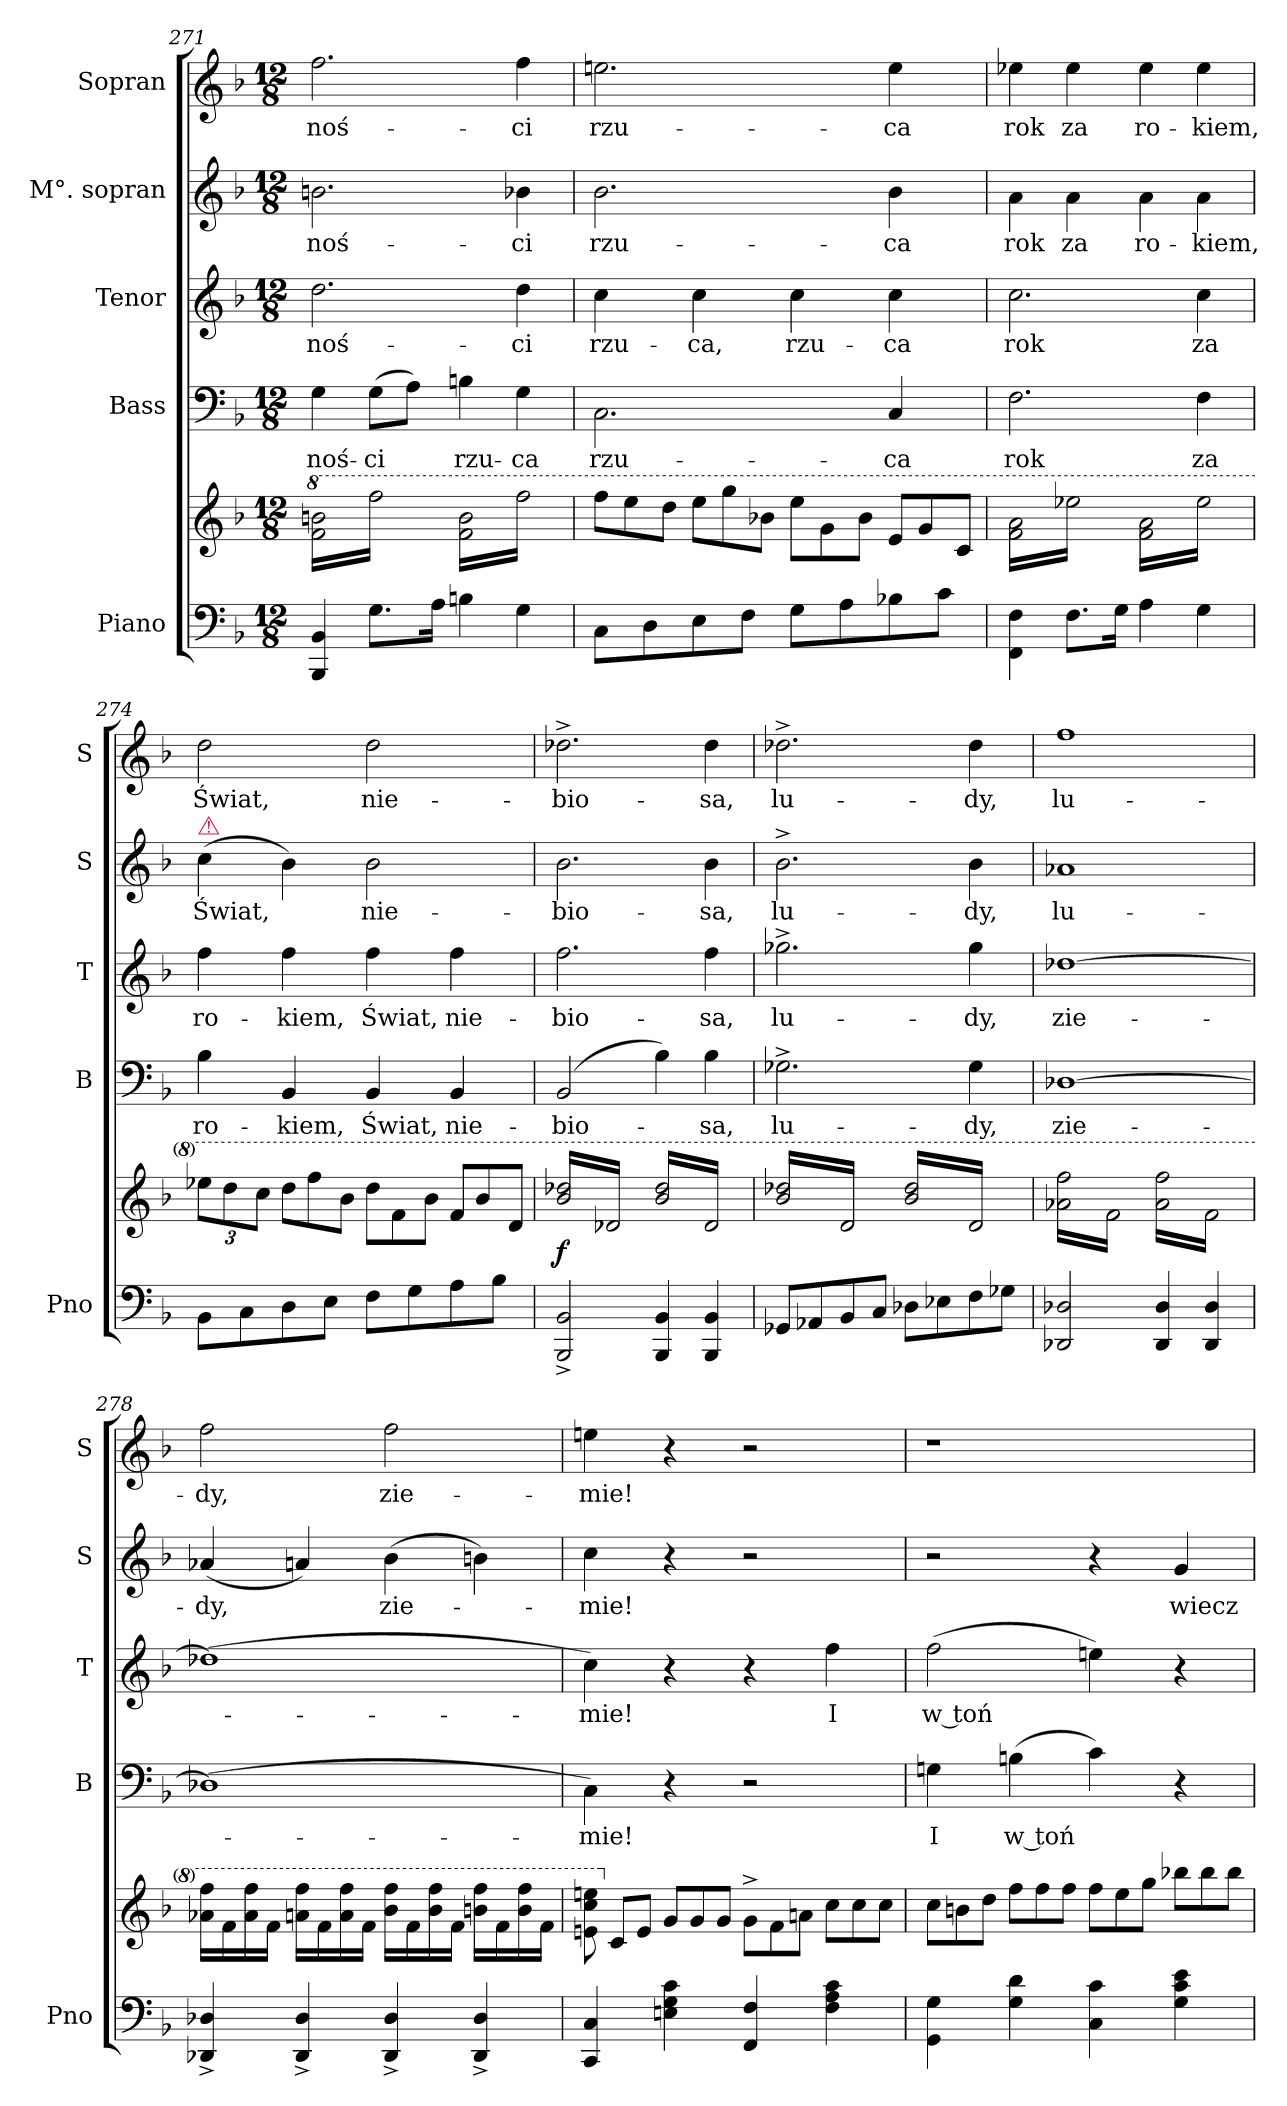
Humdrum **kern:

**kern	**kern	**dynam	**kern	**text	**kern	**text	**kern	**text	**kern	**text
*part5	*part5	*part5	*part4	*part4	*part3	*part3	*part2	*part2	*part1	*part1
*staff6	*staff5	*staff5/6	*staff4	*staff4	*staff3	*staff3	*staff2	*staff2	*staff1	*staff1
*I"Piano	*	*	*I"Bass	*	*I"Tenor	*	*I"M°. sopran	*	*I"Sopran	*
*I'Pno	*	*	*I'B	*	*I'T	*	*I'S	*	*I'S	*
*clefF4	*clefG2	*	*clefF4	*	*clefG2	*	*clefG2	*	*clefG2	*
*	*	*	*	*	*ITrd8c12	*	*	*	*	*
*k[b-]	*k[b-]	*	*k[b-]	*	*k[b-]	*	*k[b-]	*	*k[b-]	*
*d:	*d:	*	*d:	*	*d:	*	*d:	*	*d:	*
*M12/8	*M12/8	*	*M12/8	*	*M12/8	*	*M12/8	*	*M12/8	*
*	*8va	*	*	*	*	*	*	*	*	*
=271	=271	=271	=271	=271	=271	=271	=271	=271	=271	=271
*	*tremolo	*	*	*	*	*	*	*	*	*
4BBB-/ 4BB-/	16ff\ 16bbn\LL	.	4G\	-noś-	2.d\	-noś-	2.bn\	-noś-	2.ff\	-noś-
.	16fff\	.	.	.	.	.	.	.	.	.
.	16ff\ 16bbn\	.	.	.	.	.	.	.	.	.
.	16fff\	.	.	.	.	.	.	.	.	.
8.G\L	16ff\ 16bbn\	.	(8G\L	-ci	.	.	.	.	.	.
.	16fff\	.	.	.	.	.	.	.	.	.
.	16ff\ 16bbn\	.	8A\J)	.	.	.	.	.	.	.
16A\Jk	16fff\JJ	.	.	.	.	.	.	.	.	.
4Bn\	16ff\ 16bb\LL	.	4Bn\	rzu-	.	.	.	.	.	.
.	16fff\	.	.	.	.	.	.	.	.	.
.	16ff\ 16bb\	.	.	.	.	.	.	.	.	.
.	16fff\	.	.	.	.	.	.	.	.	.
4G\	16ff\ 16bb\	.	4G\	-ca	4d\	-ci	4b-X\	-ci	4ff\	-ci
.	16fff\	.	.	.	.	.	.	.	.	.
.	16ff\ 16bb\	.	.	.	.	.	.	.	.	.
.	16fff\JJ	.	.	.	.	.	.	.	.	.
*	*Xtremolo	*	*	*	*	*	*	*	*	*
=272	=272	=272	=272	=272	=272	=272	=272	=272	=272	=272
*	*Xtuplet	*	*	*	*	*	*	*	*	*
8C\L	12fff\L	.	2.C\	rzu-	4c\	rzu-	2.b-\	rzu-	2.een\	rzu-
.	.	.	.	.	.	.	.	.	.	.
.	12eee\	.	.	.	.	.	.	.	.	.
8D\	.	.	.	.	.	.	.	.	.	.
.	12ddd\J	.	.	.	.	.	.	.	.	.
.	.	.	.	.	.	.	.	.	.	.
8E\	12eee\L	.	.	.	4c\	-ca,	.	.	.	.
.	12ggg\	.	.	.	.	.	.	.	.	.
8F\J	.	.	.	.	.	.	.	.	.	.
.	12bb-X\J	.	.	.	.	.	.	.	.	.
8G\L	12eee\L	.	.	.	4c\	rzu-	.	.	.	.
.	12gg\	.	.	.	.	.	.	.	.	.
8A\	.	.	.	.	.	.	.	.	.	.
.	12bb-\J	.	.	.	.	.	.	.	.	.
8B-X\	12ee/L	.	4C/	-ca	4c\	-ca	4b-\	-ca	4ee\	-ca
.	12gg/	.	.	.	.	.	.	.	.	.
8c\J	.	.	.	.	.	.	.	.	.	.
.	12cc/J	.	.	.	.	.	.	.	.	.
=273	=273	=273	=273	=273	=273	=273	=273	=273	=273	=273
*	*tremolo	*	*	*	*	*	*	*	*	*
4FF\ 4F\	16ff\ 16aa\LL	.	2.F\	rok	2.c\	rok	4a\	rok	4ee-X\	rok
.	16eee-\	.	.	.	.	.	.	.	.	.
.	16ff\ 16aa\	.	.	.	.	.	.	.	.	.
.	16eee-\	.	.	.	.	.	.	.	.	.
8.F\L	16ff\ 16aa\	.	.	.	.	.	4a\	za	4ee-\	za
.	16eee-\	.	.	.	.	.	.	.	.	.
.	16ff\ 16aa\	.	.	.	.	.	.	.	.	.
16G\Jk	16eee-\JJ	.	.	.	.	.	.	.	.	.
4A\	16ff\ 16aa\LL	.	.	.	.	.	4a\	ro-	4ee-\	ro-
.	16eee-\	.	.	.	.	.	.	.	.	.
.	16ff\ 16aa\	.	.	.	.	.	.	.	.	.
.	16eee-\	.	.	.	.	.	.	.	.	.
4G\	16ff\ 16aa\	.	4F\	za	4c\	za	4a\	-kiem,	4ee-\	-kiem,
.	16eee-\	.	.	.	.	.	.	.	.	.
.	16ff\ 16aa\	.	.	.	.	.	.	.	.	.
.	16eee-\JJ	.	.	.	.	.	.	.	.	.
*	*Xtremolo	*	*	*	*	*	*	*	*	*
=274	=274	=274	=274	=274	=274	=274	=274	=274	=274	=274
*	*tuplet	*	*	*	*	*	*	*	*	*
!	!	!	!	!	!	!	!LO:TX:a:color=crimson:t=⚠	!	!	!
8BB-\L	12eee-X\L	.	4B-\	ro-	4f\	ro-	(4cc\	Świat,	2dd\	Świat,
.	.	.	.	.	.	.	.	.	.	.
.	12ddd\	.	.	.	.	.	.	.	.	.
8C\	.	.	.	.	.	.	.	.	.	.
.	12ccc\J	.	.	.	.	.	.	.	.	.
.	.	.	.	.	.	.	.	.	.	.
*	*Xtuplet	*	*	*	*	*	*	*	*	*
8D\	12ddd\L	.	4BB-/	-kiem,	4f\	-kiem,	4b-\)	.	.	.
.	12fff\	.	.	.	.	.	.	.	.	.
8E\J	.	.	.	.	.	.	.	.	.	.
.	12bb-\J	.	.	.	.	.	.	.	.	.
8F\L	12ddd\L	.	4BB-/	Świat,	4f\	Świat,	2b-\	nie-	2dd\	nie-
.	12ff\	.	.	.	.	.	.	.	.	.
8G\	.	.	.	.	.	.	.	.	.	.
.	12bb-\J	.	.	.	.	.	.	.	.	.
8A\	12ff/L	.	4BB-/	nie-	4f\	nie-	.	.	.	.
.	12bb-/	.	.	.	.	.	.	.	.	.
8B-\J	.	.	.	.	.	.	.	.	.	.
.	12dd/J	.	.	.	.	.	.	.	.	.
=275	=275	=275	=275	=275	=275	=275	=275	=275	=275	=275
*	*tremolo	*	*	*	*	*	*	*	*	*
2BBB-^>/ 2BB-^>/	16bb-/ 16ddd-X/LL	f	(2BB-/	-bio-	2.f\	-bio-	2.b-\	-bio-	2.dd-X^\	-bio-
.	16dd-/	.	.	.	.	.	.	.	.	.
.	16bb-/ 16ddd-X/	.	.	.	.	.	.	.	.	.
.	16dd-/	.	.	.	.	.	.	.	.	.
.	16bb-/ 16ddd-X/	.	.	.	.	.	.	.	.	.
.	16dd-/	.	.	.	.	.	.	.	.	.
.	16bb-/ 16ddd-X/	.	.	.	.	.	.	.	.	.
.	16dd-/JJ	.	.	.	.	.	.	.	.	.
4BBB-/ 4BB-/	16bb-/ 16ddd-/LL	.	4B-\)	.	.	.	.	.	.	.
.	16dd-/	.	.	.	.	.	.	.	.	.
.	16bb-/ 16ddd-/	.	.	.	.	.	.	.	.	.
.	16dd-/	.	.	.	.	.	.	.	.	.
4BBB-/ 4BB-/	16bb-/ 16ddd-/	.	4B-\	-sa,	4f\	-sa,	4b-\	-sa,	4dd-\	-sa,
.	16dd-/	.	.	.	.	.	.	.	.	.
.	16bb-/ 16ddd-/	.	.	.	.	.	.	.	.	.
.	16dd-/JJ	.	.	.	.	.	.	.	.	.
=276	=276	=276	=276	=276	=276	=276	=276	=276	=276	=276
8GG-X/L	16bb-/ 16ddd-X/LL	.	2.G-X^<\	lu-	2.g-X^<\	lu-	2.b-^\	lu-	2.dd-X^\	lu-
.	16dd/	.	.	.	.	.	.	.	.	.
8AA-X/	16bb-/ 16ddd-X/	.	.	.	.	.	.	.	.	.
.	16dd/	.	.	.	.	.	.	.	.	.
8BB-/	16bb-/ 16ddd-X/	.	.	.	.	.	.	.	.	.
.	16dd/	.	.	.	.	.	.	.	.	.
8C/J	16bb-/ 16ddd-X/	.	.	.	.	.	.	.	.	.
.	16dd/JJ	.	.	.	.	.	.	.	.	.
8D-X\L	16bb-/ 16ddd-/LL	.	.	.	.	.	.	.	.	.
.	16dd/	.	.	.	.	.	.	.	.	.
8E-X\	16bb-/ 16ddd-/	.	.	.	.	.	.	.	.	.
.	16dd/	.	.	.	.	.	.	.	.	.
8F\	16bb-/ 16ddd-/	.	4G-\	-dy,	4g-\	-dy,	4b-\	-dy,	4dd-\	-dy,
.	16dd/	.	.	.	.	.	.	.	.	.
8G-X\J	16bb-/ 16ddd-/	.	.	.	.	.	.	.	.	.
.	16dd/JJ	.	.	.	.	.	.	.	.	.
=277	=277	=277	=277	=277	=277	=277	=277	=277	=277	=277
2DD-X/ 2D-X/	16aa-X\ 16fff\LL	.	[1D-X	zie-	[1d-X	zie-	1a-X	lu-	1ff	lu-
.	16ff\	.	.	.	.	.	.	.	.	.
.	16aa-X\ 16fff\	.	.	.	.	.	.	.	.	.
.	16ff\	.	.	.	.	.	.	.	.	.
.	16aa-X\ 16fff\	.	.	.	.	.	.	.	.	.
.	16ff\	.	.	.	.	.	.	.	.	.
.	16aa-X\ 16fff\	.	.	.	.	.	.	.	.	.
.	16ff\JJ	.	.	.	.	.	.	.	.	.
4DD-/ 4D-/	16aa-\ 16fff\LL	.	.	.	.	.	.	.	.	.
.	16ff\	.	.	.	.	.	.	.	.	.
.	16aa-\ 16fff\	.	.	.	.	.	.	.	.	.
.	16ff\	.	.	.	.	.	.	.	.	.
4DD-/ 4D-/	16aa-\ 16fff\	.	.	.	.	.	.	.	.	.
.	16ff\	.	.	.	.	.	.	.	.	.
.	16aa-\ 16fff\	.	.	.	.	.	.	.	.	.
.	16ff\JJ	.	.	.	.	.	.	.	.	.
*	*Xtremolo	*	*	*	*	*	*	*	*	*
=278	=278	=278	=278	=278	=278	=278	=278	=278	=278	=278
4DD-X^>/ 4D-X^>/	16aa-X\ 16fff\LL	.	(1D-X]	.	(1d-X]	.	(4a-X/	-dy,	2ff\	-dy,
.	16ff\	.	.	.	.	.	.	.	.	.
.	16aa-\ 16fff\	.	.	.	.	.	.	.	.	.
.	16ff\JJ	.	.	.	.	.	.	.	.	.
4DD-^>/ 4D-^>/	16aan\ 16fff\LL	.	.	.	.	.	4an/)	.	.	.
.	16ff\	.	.	.	.	.	.	.	.	.
.	16aa\ 16fff\	.	.	.	.	.	.	.	.	.
.	16ff\JJ	.	.	.	.	.	.	.	.	.
4DD-^>/ 4D-^>/	16bb-\ 16fff\LL	.	.	.	.	.	(4b-\	zie-	2ff\	zie-
.	16ff\	.	.	.	.	.	.	.	.	.
.	16bb-\ 16fff\	.	.	.	.	.	.	.	.	.
.	16ff\JJ	.	.	.	.	.	.	.	.	.
4DD-^>/ 4D-^>/	16bbn\ 16fff\LL	.	.	.	.	.	4bn\)	.	.	.
.	16ff\	.	.	.	.	.	.	.	.	.
.	16bb\ 16fff\	.	.	.	.	.	.	.	.	.
.	16ff\JJ	.	.	.	.	.	.	.	.	.
=279	=279	=279	=279	=279	=279	=279	=279	=279	=279	=279
4CC/ 4C/	12een\ 12ccc\ 12eeen\	.	4C\)	-mie!	4c\)	-mie!	4cc\	-mie!	4een\	-mie!
*	*X8va	*	*	*	*	*	*	*	*	*
.	12c/L	.	.	.	.	.	.	.	.	.
.	12e/J	.	.	.	.	.	.	.	.	.
4En\ 4G\ 4c\	12g/L	.	4r	.	4r	.	4r	.	4r	.
.	12g/	.	.	.	.	.	.	.	.	.
.	12g/J	.	.	.	.	.	.	.	.	.
4FF/ 4F/	12g^\L	.	2r	.	4r	.	2r	.	2r	.
.	12f\	.	.	.	.	.	.	.	.	.
.	12an\J	.	.	.	.	.	.	.	.	.
4F\ 4A\ 4c\	12cc\L	.	.	.	4f\	I	.	.	.	.
.	12cc\	.	.	.	.	.	.	.	.	.
.	12cc\J	.	.	.	.	.	.	.	.	.
=280	=280	=280	=280	=280	=280	=280	=280	=280	=280	=280
4GG\ 4G\	12cc\L	.	4Gn\	I	(2f\	w toń	2r	.	1r	.
.	12bn\	.	.	.	.	.	.	.	.	.
.	12dd\J	.	.	.	.	.	.	.	.	.
4G\ 4d\	12ff\L	.	(4Bn\	w toń	.	.	.	.	.	.
.	12ff\	.	.	.	.	.	.	.	.	.
.	12ff\J	.	.	.	.	.	.	.	.	.
4C\ 4c\	12ff\L	.	4c\)	.	4en\)	.	4r	.	.	.
.	12ee\	.	.	.	.	.	.	.	.	.
.	12gg\J	.	.	.	.	.	.	.	.	.
4G\ 4c\ 4e\	12bb-X\L	.	4r	.	4r	.	4g/	wiecz-	.	.
.	12bb-\	.	.	.	.	.	.	.	.	.
.	12bb-\J	.	.	.	.	.	.	.	.	.
=	=	=	=	=	=	=	=	=	=	=
*-	*-	*-	*-	*-	*-	*-	*-	*-	*-	*-
